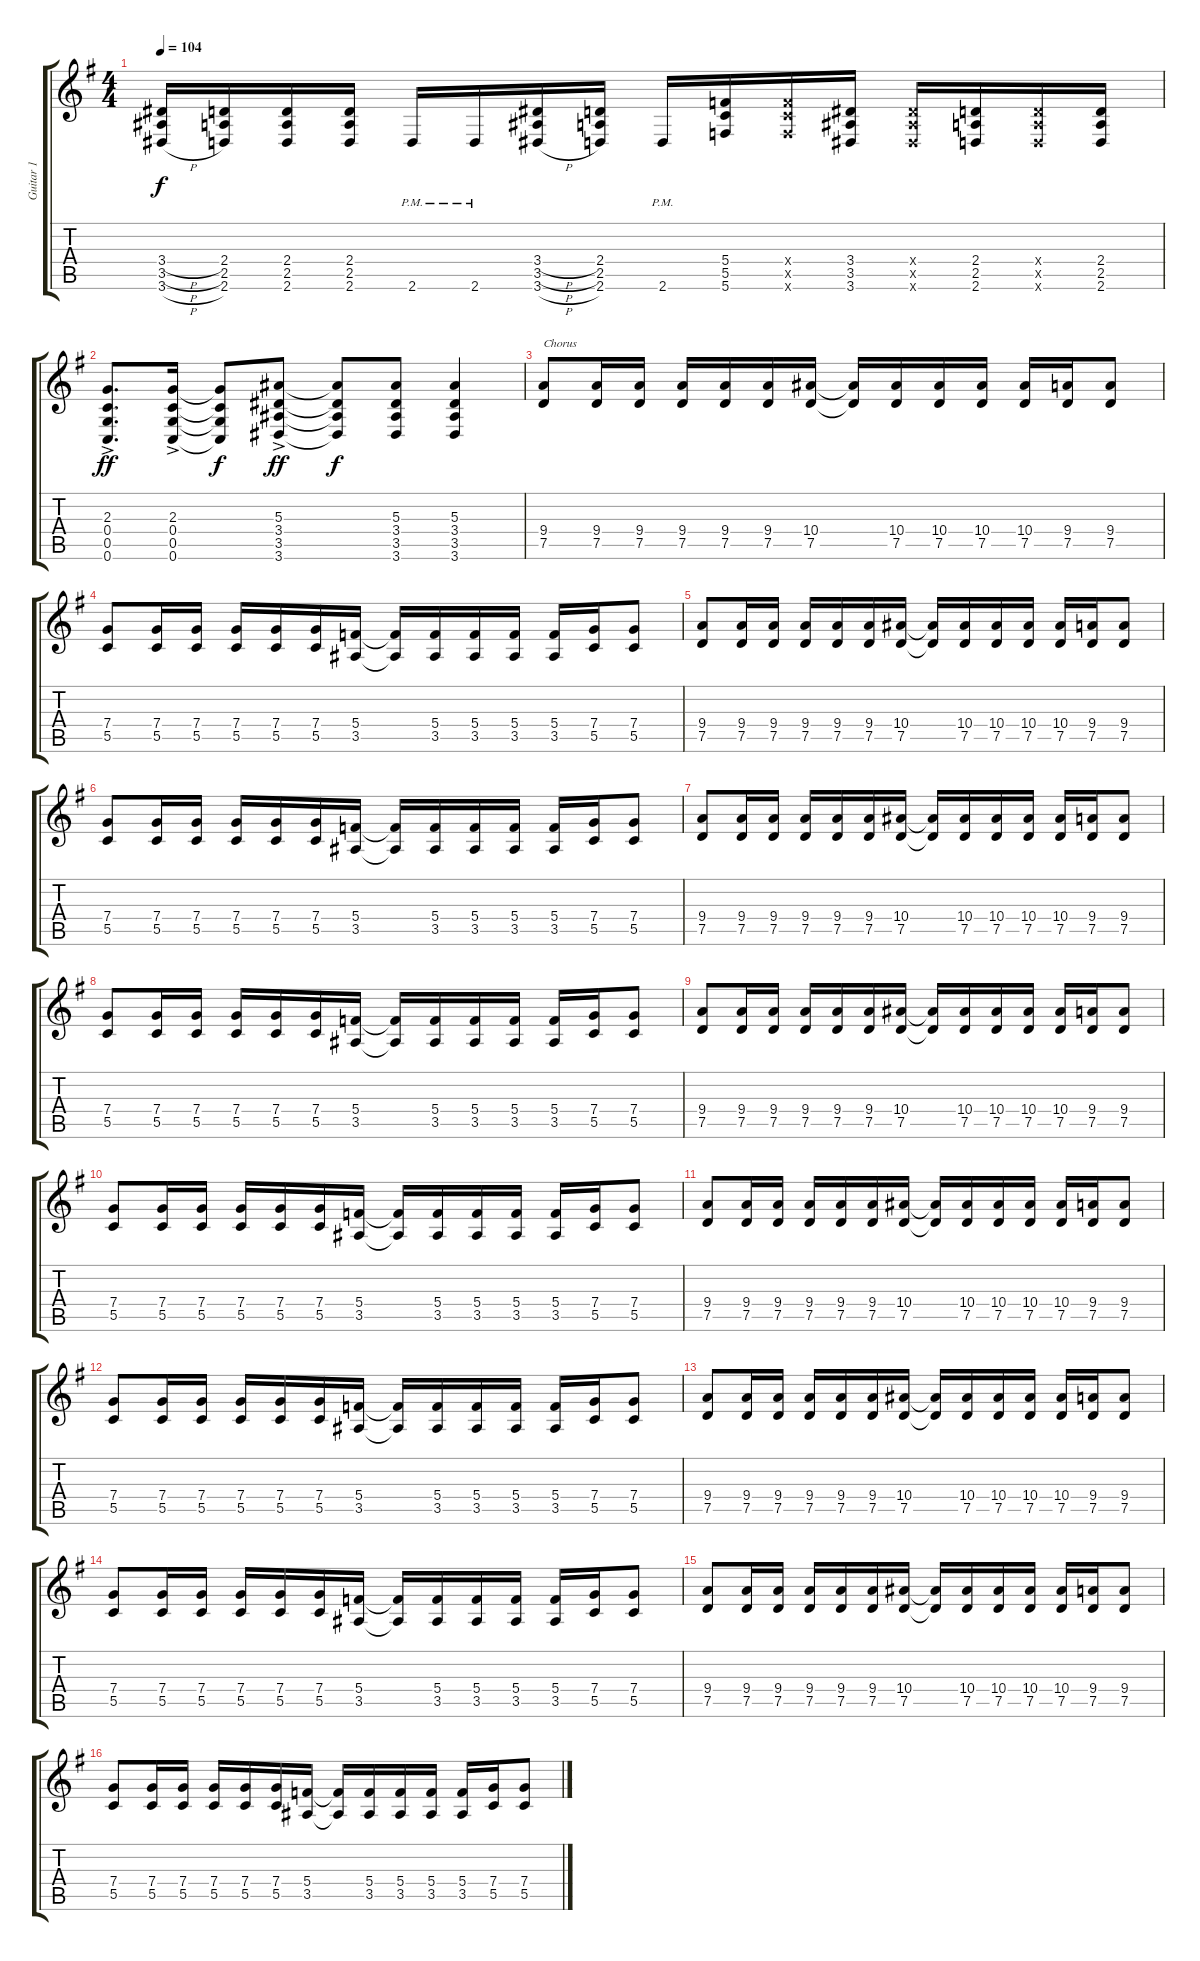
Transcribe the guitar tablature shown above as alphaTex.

\track ("Guitar 1" "Guitar 1") {instrument distortionguitar}
\staff {score tabs}
\tuning (D4 A3 F3 C3 G2 C2) {hide}
\ts (4 4)
\tempo 104
\clef g2
\ks g
(3.4{h} 3.5{h} 3.6{h}).16{dy f} (2.4 2.5 2.6).16 (2.4 2.5 2.6).16 (2.4 2.5 2.6).16 2.6{pm}.16 2.6{pm}.16 (3.4{h} 3.5{h} 3.6{h}).16 (2.4 2.5 2.6).16 2.6{pm}.16 (5.4 5.5 5.6).16 (5.4{x} 5.5{x} 5.6{x}).16 (3.4 3.5 3.6).16 (3.4{x} 3.5{x} 3.6{x}).16 (2.4 2.5 2.6).16 (2.4{x} 2.5{x} 2.6{x}).16 (2.4 2.5 2.6).16 |
(2.3{ac} 0.4{ac} 0.5{ac} 0.6{ac}).8{d dy ff} (2.3{ac} 0.4{ac} 0.5{ac} 0.6{ac}).16 (2.3{t} 0.4{t} 0.5{t} 0.6{t}).8{dy f} (5.3{ac} 3.4{ac} 3.5{ac} 3.6{ac}).8{dy ff} (5.3{t} 3.4{t} 3.5{t} 3.6{t}).8{dy f} (5.3 3.4 3.5 3.6).8 (5.3 3.4 3.5 3.6).4 |
(9.4 7.5).8{txt "Chorus"} (9.4 7.5).16 (9.4 7.5).16 (9.4 7.5).16 (9.4 7.5).16 (9.4 7.5).16 (10.4 7.5).16 (10.4{t} 7.5{t}).16 (10.4 7.5).16 (10.4 7.5).16 (10.4 7.5).16 (10.4 7.5).16 (9.4 7.5).16 (9.4 7.5).8 |
(7.4 5.5).8 (7.4 5.5).16 (7.4 5.5).16 (7.4 5.5).16 (7.4 5.5).16 (7.4 5.5).16 (5.4 3.5).16 (5.4{t} 3.5{t}).16 (5.4 3.5).16 (5.4 3.5).16 (5.4 3.5).16 (5.4 3.5).16 (7.4 5.5).16 (7.4 5.5).8 |
(9.4 7.5).8 (9.4 7.5).16 (9.4 7.5).16 (9.4 7.5).16 (9.4 7.5).16 (9.4 7.5).16 (10.4 7.5).16 (10.4{t} 7.5{t}).16 (10.4 7.5).16 (10.4 7.5).16 (10.4 7.5).16 (10.4 7.5).16 (9.4 7.5).16 (9.4 7.5).8 |
(7.4 5.5).8 (7.4 5.5).16 (7.4 5.5).16 (7.4 5.5).16 (7.4 5.5).16 (7.4 5.5).16 (5.4 3.5).16 (5.4{t} 3.5{t}).16 (5.4 3.5).16 (5.4 3.5).16 (5.4 3.5).16 (5.4 3.5).16 (7.4 5.5).16 (7.4 5.5).8 |
(9.4 7.5).8 (9.4 7.5).16 (9.4 7.5).16 (9.4 7.5).16 (9.4 7.5).16 (9.4 7.5).16 (10.4 7.5).16 (10.4{t} 7.5{t}).16 (10.4 7.5).16 (10.4 7.5).16 (10.4 7.5).16 (10.4 7.5).16 (9.4 7.5).16 (9.4 7.5).8 |
(7.4 5.5).8 (7.4 5.5).16 (7.4 5.5).16 (7.4 5.5).16 (7.4 5.5).16 (7.4 5.5).16 (5.4 3.5).16 (5.4{t} 3.5{t}).16 (5.4 3.5).16 (5.4 3.5).16 (5.4 3.5).16 (5.4 3.5).16 (7.4 5.5).16 (7.4 5.5).8 |
(9.4 7.5).8 (9.4 7.5).16 (9.4 7.5).16 (9.4 7.5).16 (9.4 7.5).16 (9.4 7.5).16 (10.4 7.5).16 (10.4{t} 7.5{t}).16 (10.4 7.5).16 (10.4 7.5).16 (10.4 7.5).16 (10.4 7.5).16 (9.4 7.5).16 (9.4 7.5).8 |
(7.4 5.5).8 (7.4 5.5).16 (7.4 5.5).16 (7.4 5.5).16 (7.4 5.5).16 (7.4 5.5).16 (5.4 3.5).16 (5.4{t} 3.5{t}).16 (5.4 3.5).16 (5.4 3.5).16 (5.4 3.5).16 (5.4 3.5).16 (7.4 5.5).16 (7.4 5.5).8 |
(9.4 7.5).8 (9.4 7.5).16 (9.4 7.5).16 (9.4 7.5).16 (9.4 7.5).16 (9.4 7.5).16 (10.4 7.5).16 (10.4{t} 7.5{t}).16 (10.4 7.5).16 (10.4 7.5).16 (10.4 7.5).16 (10.4 7.5).16 (9.4 7.5).16 (9.4 7.5).8 |
(7.4 5.5).8 (7.4 5.5).16 (7.4 5.5).16 (7.4 5.5).16 (7.4 5.5).16 (7.4 5.5).16 (5.4 3.5).16 (5.4{t} 3.5{t}).16 (5.4 3.5).16 (5.4 3.5).16 (5.4 3.5).16 (5.4 3.5).16 (7.4 5.5).16 (7.4 5.5).8 |
(9.4 7.5).8 (9.4 7.5).16 (9.4 7.5).16 (9.4 7.5).16 (9.4 7.5).16 (9.4 7.5).16 (10.4 7.5).16 (10.4{t} 7.5{t}).16 (10.4 7.5).16 (10.4 7.5).16 (10.4 7.5).16 (10.4 7.5).16 (9.4 7.5).16 (9.4 7.5).8 |
(7.4 5.5).8 (7.4 5.5).16 (7.4 5.5).16 (7.4 5.5).16 (7.4 5.5).16 (7.4 5.5).16 (5.4 3.5).16 (5.4{t} 3.5{t}).16 (5.4 3.5).16 (5.4 3.5).16 (5.4 3.5).16 (5.4 3.5).16 (7.4 5.5).16 (7.4 5.5).8 |
(9.4 7.5).8 (9.4 7.5).16 (9.4 7.5).16 (9.4 7.5).16 (9.4 7.5).16 (9.4 7.5).16 (10.4 7.5).16 (10.4{t} 7.5{t}).16 (10.4 7.5).16 (10.4 7.5).16 (10.4 7.5).16 (10.4 7.5).16 (9.4 7.5).16 (9.4 7.5).8 |
(7.4 5.5).8 (7.4 5.5).16 (7.4 5.5).16 (7.4 5.5).16 (7.4 5.5).16 (7.4 5.5).16 (5.4 3.5).16 (5.4{t} 3.5{t}).16 (5.4 3.5).16 (5.4 3.5).16 (5.4 3.5).16 (5.4 3.5).16 (7.4 5.5).16 (7.4 5.5).8
